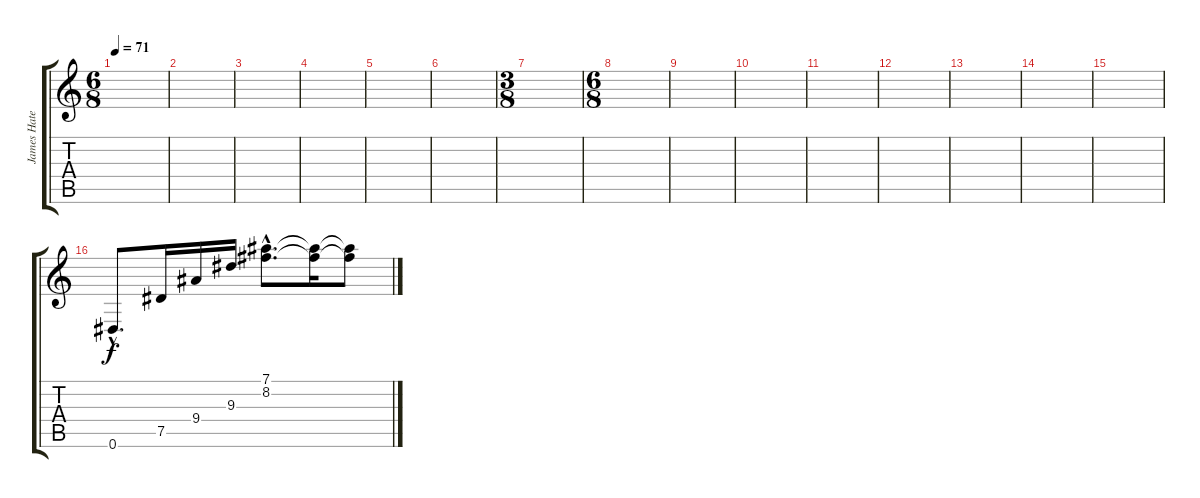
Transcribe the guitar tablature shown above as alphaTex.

\track ("James Hatefild" "James Hate") {instrument acousticguitarsteel}
\staff {score tabs}
\tuning (Eb4 Bb3 Gb3 Db3 Ab2 Eb2) {hide}
\ts (6 8)
\tempo 71
\clef g2
\ks c
|
|
|
|
|
|
\ts (3 8)
|
\ts (6 8)
|
|
|
|
|
|
|
|
0.6{hac}.8{d} 7.5.16 9.4.16 9.3.16 (7.1{hac} 8.2{hac}).8{d} (7.1{t} 8.2{t}).16 (7.1{t} 8.2{t}).8
